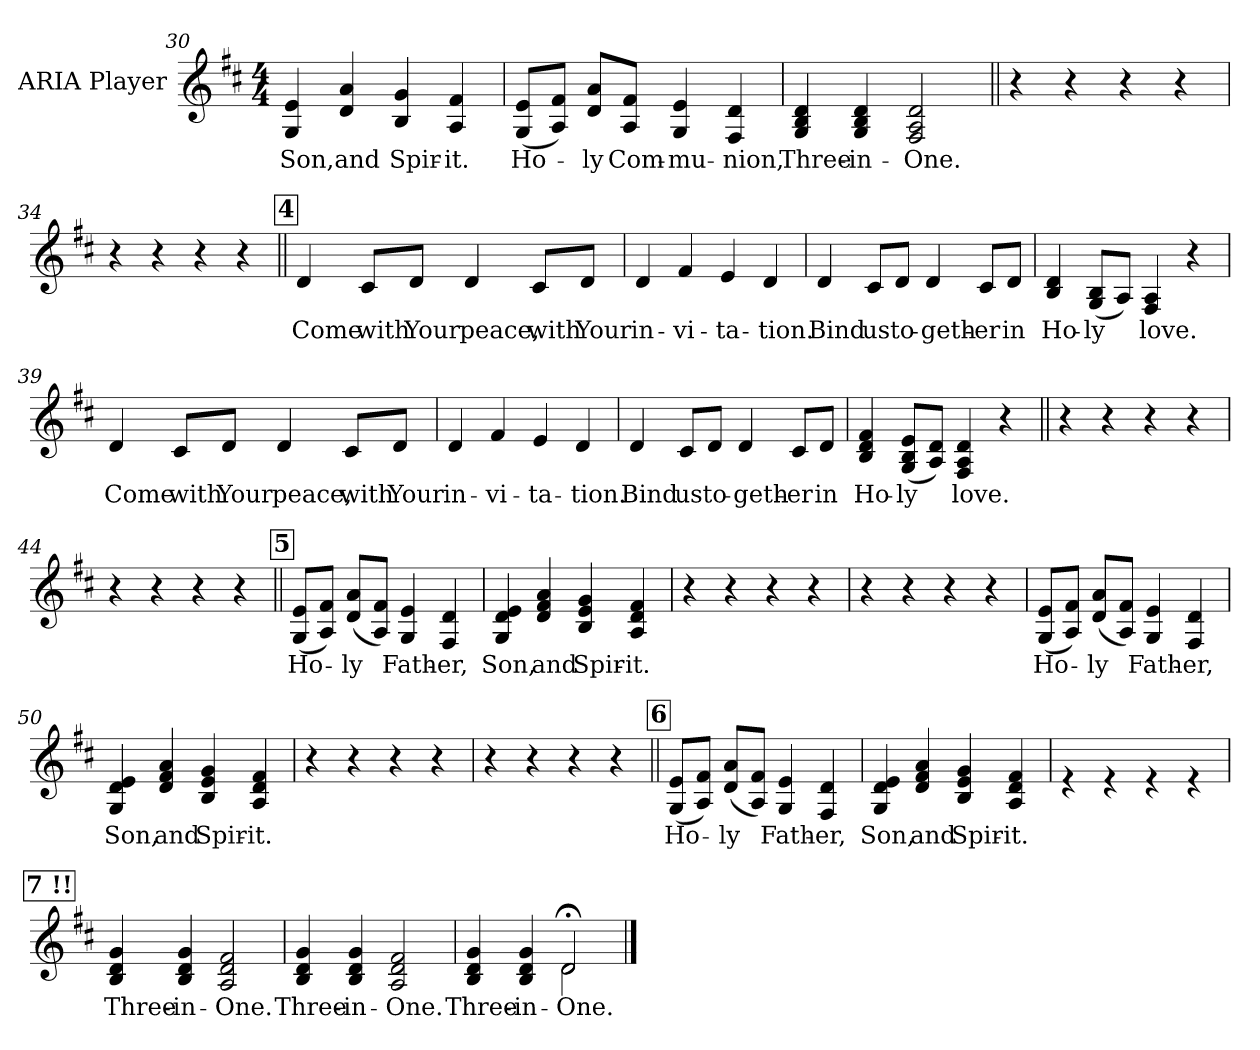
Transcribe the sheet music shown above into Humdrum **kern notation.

**kern	**text
*part1	*part1
*staff1	*staff1
*I"ARIA Player	*
*clefG2	*
*k[f#c#]	*
*M4/4	*
=30	=30
!	!LO:LY:b
4G/ 4e/	Son,
!	!LO:LY:b
4d/ 4a/	and
!	!LO:LY:b
4B/ 4g/	Spir-
!	!LO:LY:b
4A/ 4f#/	-it.
=31	=31
!	!LO:LY:b
(8G/ 8e/L	Ho-
8A/ 8f#/J)	.
!	!LO:LY:b
8d/ 8a/L	-ly
!	!LO:LY:b
8A/ 8f#/J	Com-
!	!LO:LY:b
4G/ 4e/	-mu-
!	!LO:LY:b
4F#/ 4d/	-nion,
!!LO:LB:g=z
=32	=32
!	!LO:LY:b
4G/ 4B/ 4d/	Three-
!	!LO:LY:b
4G/ 4B/ 4d/	-in-
!	!LO:LY:b
2F#/ 2A/ 2d/	-One.
!!LO:LB:g=z
=33||	=33||
4r	.
4r	.
4r	.
4r	.
=34	=34
4r	.
4r	.
4r	.
4r	.
!!LO:REH:place=s1:a:B:fs=12:t=4
=35||	=35||
!	!LO:LY:b
4d/	Come
!	!LO:LY:b
8c#/L	with
!	!LO:LY:b
8d/J	Your
!	!LO:LY:b
4d/	peace,
!	!LO:LY:b
8c#/L	with
!	!LO:LY:b
8d/J	Your
=36	=36
!	!LO:LY:b
4d/	in-
!	!LO:LY:b
4f#/	-vi-
!	!LO:LY:b
4e/	-ta-
!	!LO:LY:b
4d/	-tion.
!!LO:LB:g=z
=37	=37
!	!LO:LY:b
4d/	Bind
!	!LO:LY:b
8c#/L	us
!	!LO:LY:b
8d/J	to-
!	!LO:LY:b
4d/	-geth-
!	!LO:LY:b
8c#/L	-er
!	!LO:LY:b
8d/J	in
=38	=38
!	!LO:LY:b
4B/ 4d/	Ho-
!	!LO:LY:b
(8G/ 8B/L	-ly
8A/J)	.
!	!LO:LY:b
4F#/ 4A/	love.
4r	.
=39	=39
!	!LO:LY:b
4d/	Come
!	!LO:LY:b
8c#/L	with
!	!LO:LY:b
8d/J	Your
!	!LO:LY:b
4d/	peace,
!	!LO:LY:b
8c#/L	with
!	!LO:LY:b
8d/J	Your
!!LO:LB:g=z
=40	=40
!	!LO:LY:b
4d/	in-
!	!LO:LY:b
4f#/	-vi-
!	!LO:LY:b
4e/	-ta-
!	!LO:LY:b
4d/	-tion.
!!LO:LB:g=z
=41	=41
!	!LO:LY:b
4d/	Bind
!	!LO:LY:b
8c#/L	us
!	!LO:LY:b
8d/J	to-
!	!LO:LY:b
4d/	-geth-
!	!LO:LY:b
8c#/L	-er
!	!LO:LY:b
8d/J	in
=42	=42
!	!LO:LY:b
4B!/ 4d/ 4f#!/	Ho-
!	!LO:LY:b
(8G!/ 8B/ 8e!/L	-ly
8A/ 8d!/J)	.
!	!LO:LY:b
4F#!/ 4A/ 4d!/	love.
4r	.
=43||	=43||
4r	.
4r	.
4r	.
4r	.
=44	=44
4r	.
4r	.
4r	.
4r	.
!!LO:REH:place=s1:a:B:fs=12:t=5
=45||	=45||
!	!LO:LY:b
(8G/ 8e/L	Ho-
8A/ 8f#/J)	.
!	!LO:LY:b
(8d/ 8a/L	-ly
8A/ 8f#/J)	.
!	!LO:LY:b
4G/ 4e/	Fath-
!	!LO:LY:b
4F#/ 4d/	-er,
!!LO:LB:g=z
=46	=46
!	!LO:LY:b
4G/ 4d/ 4e/	Son,
!	!LO:LY:b
4d/ 4f#/ 4a/	and
!	!LO:LY:b
4B/ 4e/ 4g/	Spir-
!	!LO:LY:b
4A/ 4d/ 4f#/	-it.
=47	=47
4r	.
4r	.
4r	.
4r	.
=48	=48
4r	.
4r	.
4r	.
4r	.
=49	=49
!	!LO:LY:b
(8G/ 8e/L	Ho-
8A/ 8f#/J)	.
!	!LO:LY:b
(8d/ 8a/L	-ly
8A/ 8f#/J)	.
!	!LO:LY:b
4G/ 4e/	Fath-
!	!LO:LY:b
4F#/ 4d/	-er,
=50	=50
!	!LO:LY:b
4G/ 4d/ 4e/	Son,
!	!LO:LY:b
4d/ 4f#/ 4a/	and
!	!LO:LY:b
4B/ 4e/ 4g/	Spir-
!	!LO:LY:b
4A/ 4d/ 4f#/	-it.
!!LO:LB:g=z
=51	=51
4r	.
4r	.
4r	.
4r	.
=52	=52
4r	.
4r	.
4r	.
4r	.
!!LO:REH:place=s1:a:B:fs=12:t=6
=53||	=53||
!	!LO:LY:b
(8G/ 8e/L	Ho-
8A/ 8f#/J)	.
!	!LO:LY:b
(8d/ 8a/L	-ly
8A/ 8f#/J)	.
!	!LO:LY:b
4G/ 4e/	Fath-
!	!LO:LY:b
4F#/ 4d/	-er,
=54	=54
!	!LO:LY:b
4G/ 4d/ 4e/	Son,
!	!LO:LY:b
4d/ 4f#/ 4a/	and
!	!LO:LY:b
4B/ 4e/ 4g/	Spir-
!	!LO:LY:b
4A/ 4d/ 4f#/	-it.
=55	=55
*^	*
1ryy	4r	.
.	4r	.
.	4r	.
.	4r	.
!!LO:LB:g=z	!!
!!LO:REH:place=s1:a:B:fs=12:t=7	!!
=56	=56	=56
!	!	!LO:LY:b
*v	*v	*
4B/ 4d/ 4g/	Three-
!	!LO:LY:b
4B/ 4d/ 4g/	-in-
!	!LO:LY:b
2A/ 2d/ 2f#/	-One.
=57	=57
!	!LO:LY:b
4B/ 4d/ 4g/	Three-
!	!LO:LY:b
4B/ 4d/ 4g/	-in-
!	!LO:LY:b
2A/ 2d/ 2f#/	-One.
=58	=58
!	!LO:LY:b
*^	*
4B/ 4d/ 4g/	2ryy	Three-
!	!	!LO:LY:b
4B/ 4d/ 4g/	.	-in-
!	!	!LO:LY:b
2d;</	2d\	-One.
*v	*v	*
==	==
*-	*-
